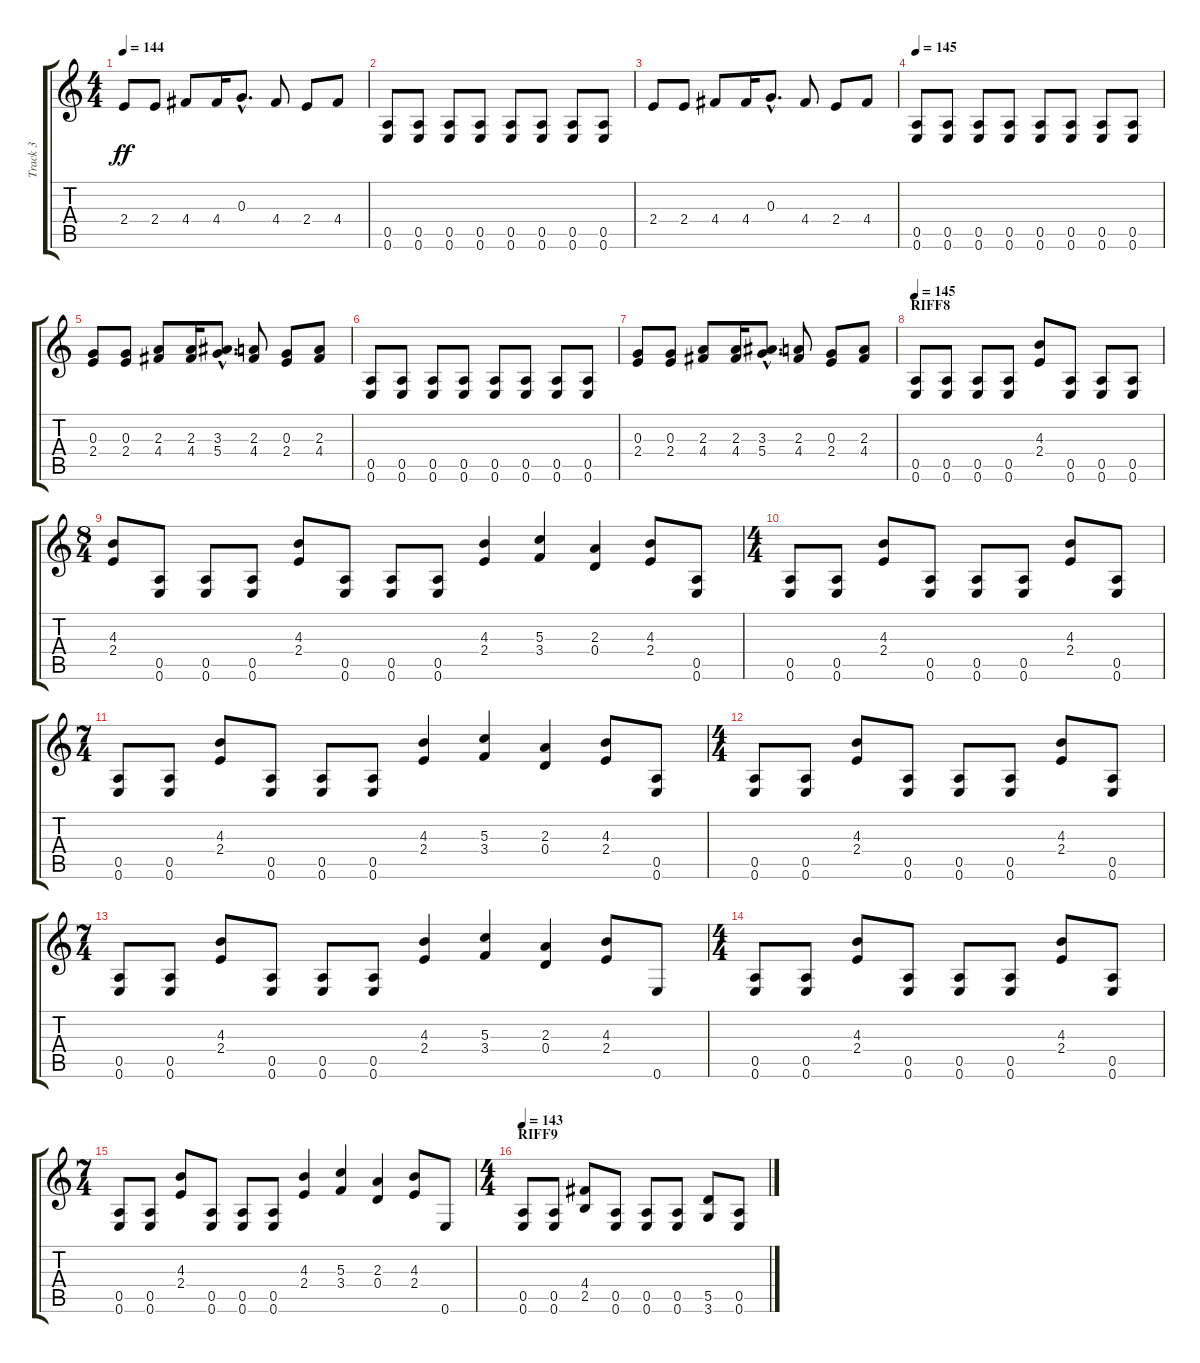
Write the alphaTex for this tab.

\track ("Track 3" "Track 3") {instrument distortionguitar}
\staff {score tabs}
\tuning (E4 B3 G3 D3 A2 E2) {hide}
\ts (4 4)
\tempo 144
\clef g2
\ks c
2.4.8{dy ff} 2.4.8 4.4.8 4.4.16 0.3{hac}.8{d} 4.4.8 2.4.8 4.4.8 |
(0.5 0.6).8 (0.5 0.6).8 (0.5 0.6).8 (0.5 0.6).8 (0.5 0.6).8 (0.5 0.6).8 (0.5 0.6).8 (0.5 0.6).8 |
2.4.8 2.4.8 4.4.8 4.4.16 0.3{hac}.8{d} 4.4.8 2.4.8 4.4.8 |
\tempo 145
(0.5 0.6).8 (0.5 0.6).8 (0.5 0.6).8 (0.5 0.6).8 (0.5 0.6).8 (0.5 0.6).8 (0.5 0.6).8 (0.5 0.6).8 |
(0.3 2.4).8 (0.3 2.4).8 (2.3 4.4).8 (2.3 4.4).16 (3.3{hac} 5.4{hac}).8{d} (2.3 4.4).8 (0.3 2.4).8 (2.3 4.4).8 |
(0.5 0.6).8 (0.5 0.6).8 (0.5 0.6).8 (0.5 0.6).8 (0.5 0.6).8 (0.5 0.6).8 (0.5 0.6).8 (0.5 0.6).8 |
(0.3 2.4).8 (0.3 2.4).8 (2.3 4.4).8 (2.3 4.4).16 (3.3{hac} 5.4{hac}).8{d} (2.3 4.4).8 (0.3 2.4).8 (2.3 4.4).8 |
\section ("" "RIFF8")
\tempo 145
(0.5 0.6).8 (0.5 0.6).8 (0.5 0.6).8 (0.5 0.6).8 (4.3 2.4).8 (0.5 0.6).8 (0.5 0.6).8 (0.5 0.6).8 |
\ts (8 4)
(4.3 2.4).8 (0.5 0.6).8 (0.5 0.6).8 (0.5 0.6).8 (4.3 2.4).8 (0.5 0.6).8 (0.5 0.6).8 (0.5 0.6).8 (4.3 2.4).4 (5.3 3.4).4 (2.3 0.4).4 (4.3 2.4).8 (0.5 0.6).8 |
\ts (4 4)
(0.5 0.6).8 (0.5 0.6).8 (4.3 2.4).8 (0.5 0.6).8 (0.5 0.6).8 (0.5 0.6).8 (4.3 2.4).8 (0.5 0.6).8 |
\ts (7 4)
(0.5 0.6).8 (0.5 0.6).8 (4.3 2.4).8 (0.5 0.6).8 (0.5 0.6).8 (0.5 0.6).8 (4.3 2.4).4 (5.3 3.4).4 (2.3 0.4).4 (4.3 2.4).8 (0.5 0.6).8 |
\ts (4 4)
(0.5 0.6).8 (0.5 0.6).8 (4.3 2.4).8 (0.5 0.6).8 (0.5 0.6).8 (0.5 0.6).8 (4.3 2.4).8 (0.5 0.6).8 |
\ts (7 4)
(0.5 0.6).8 (0.5 0.6).8 (4.3 2.4).8 (0.5 0.6).8 (0.5 0.6).8 (0.5 0.6).8 (4.3 2.4).4 (5.3 3.4).4 (2.3 0.4).4 (4.3 2.4).8 0.6.8 |
\ts (4 4)
(0.5 0.6).8 (0.5 0.6).8 (4.3 2.4).8 (0.5 0.6).8 (0.5 0.6).8 (0.5 0.6).8 (4.3 2.4).8 (0.5 0.6).8 |
\ts (7 4)
(0.5 0.6).8 (0.5 0.6).8 (4.3 2.4).8 (0.5 0.6).8 (0.5 0.6).8 (0.5 0.6).8 (4.3 2.4).4 (5.3 3.4).4 (2.3 0.4).4 (4.3 2.4).8 0.6.8 |
\ts (4 4)
\section ("" "RIFF9")
\tempo 143
(0.5 0.6).8 (0.5 0.6).8 (4.4 2.5).8 (0.5 0.6).8 (0.5 0.6).8 (0.5 0.6).8 (5.5 3.6).8 (0.5 0.6).8
